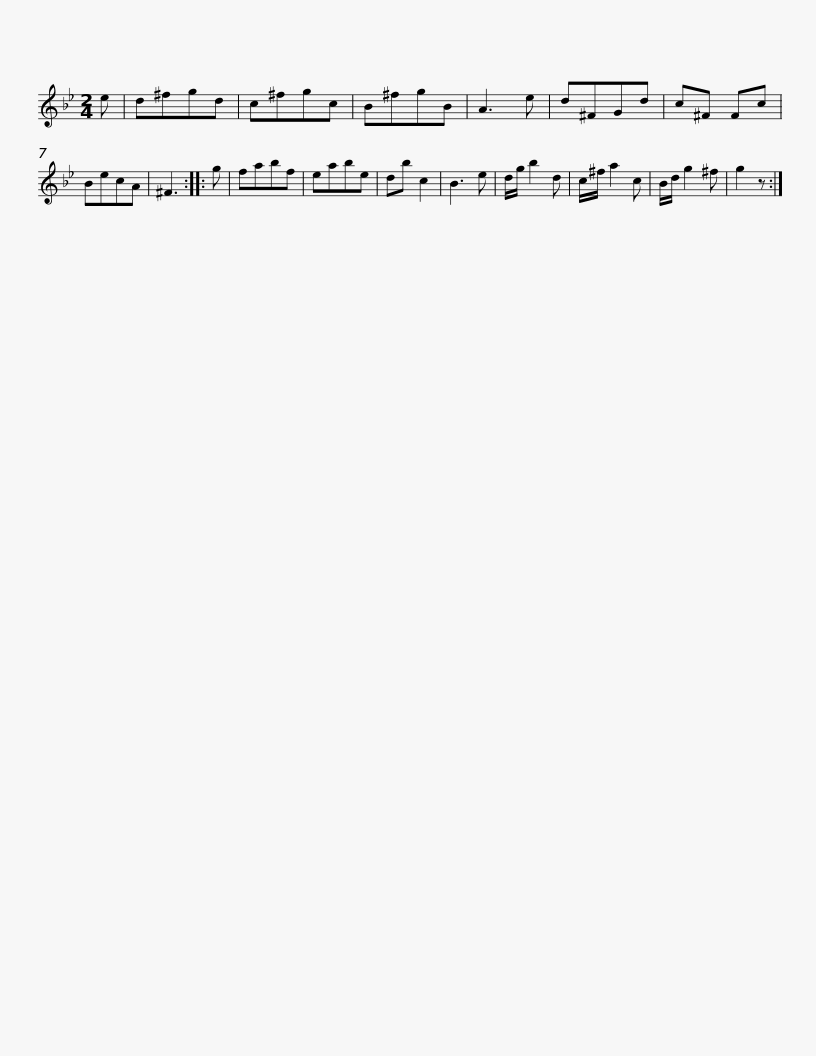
X:1
L:1/8
M:2/4
I:linebreak $
K:Gmin
V:1 treble
V:1
 e | d^fgd | c^fgc | B^fgB | A3 e | %5
 d^FGd | c^F Fc | BecA | ^F3 :: g | %10
 fabf |$ eabe | db c2 | B3 e | d/g/ b2 d | %15
 c/^f/ a2 c | B/d/ g2 ^f | g2 z :| %18
